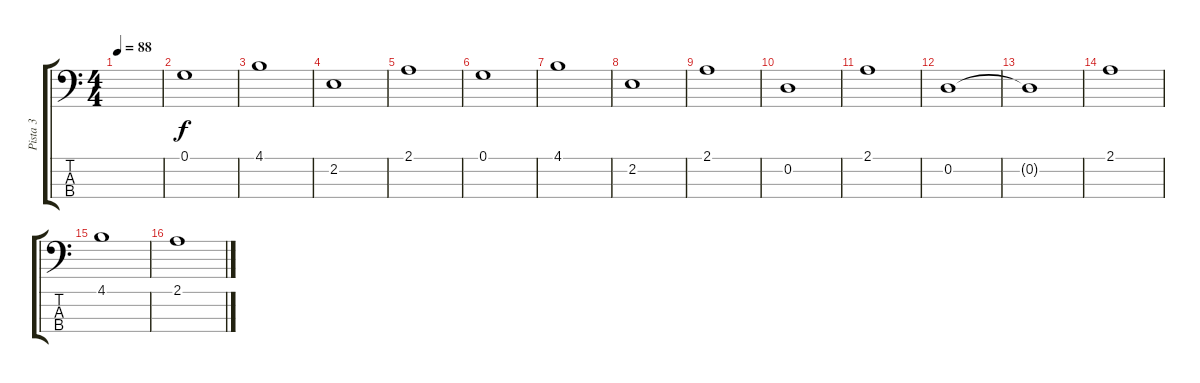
\track ("Pista 3" "Pista 3") {instrument electricbassfinger}
\staff {score tabs}
\tuning (G2 D2 A1 E1) {hide}
\ts (4 4)
\tempo 88
\clef f4
\ks c
|
0.1.1 |
4.1.1 |
2.2.1 |
2.1.1 |
0.1.1 |
4.1.1 |
2.2.1 |
2.1.1 |
0.2.1 |
2.1.1 |
0.2.1 |
0.2{t}.1 |
2.1.1 |
4.1.1 |
2.1.1
